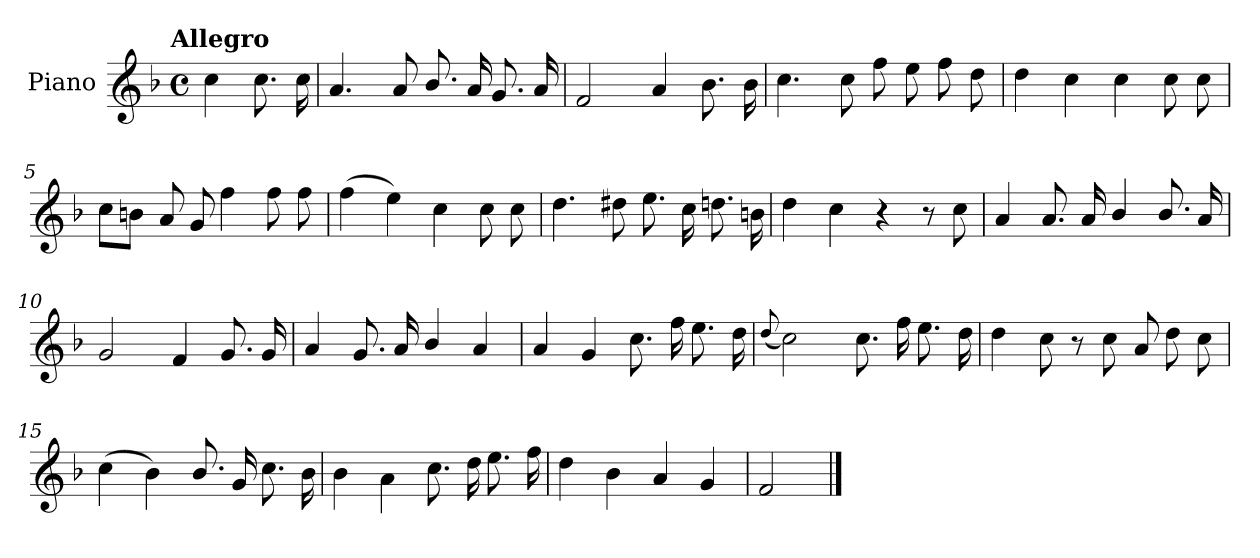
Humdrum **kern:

**kern
*part1
*staff1
*I"Piano
*I'Pno.
*clefG2
*k[b-]
!!LO:TX:omd:t=Allegro
*M4/4
*met(c)
*MM144
=
4cc\
8.cc\
16cc\
=1
4.a/
8a/
8.b-/
16a/
8.g/
16a/
=2
2f/
4a/
8.b-\
16b-\
=3
4.cc\
8cc\
8ff\
8ee\
8ff\
8dd\
!!LO:LB:g=z
=4
4dd\
4cc\
4cc\
8cc\
8cc\
=5
8cc\L
8bn\J
8a/
8g/
4ff\
8ff\
8ff\
=6
(>4ff\
4ee\)
4cc\
8cc\
8cc\
=7
4.dd\
8dd#X\
8.ee\
16cc\
8.ddn\
16bn\
=8
4dd\
4cc\
4r
8r
8cc\
!!LO:LB:g=z
=9
4a/
8.a/
16a/
4b-/
8.b-/
16a/
=10
2g/
4f/
8.g/
16g/
=11
4a/
8.g/
16a/
4b-/
4a/
=12
4a/
4g/
8.cc\
16ff\
8.ee\
16dd\
=13
(<8qqdd/
2cc\)
8.cc\
16ff\
8.ee\
16dd\
!!LO:LB:g=z
=14
4dd\
8cc\
8r
8cc\
8a/
8dd\
8cc\
=15
(>4cc\
4b-\)
8.b-/
16g/
8.cc\
16b-\
=16
4b-\
4a\
8.cc\
16dd\
8.ee\
16ff\
=17
4dd\
4b-\
4a/
4g/
=18
2f/
==
*-
